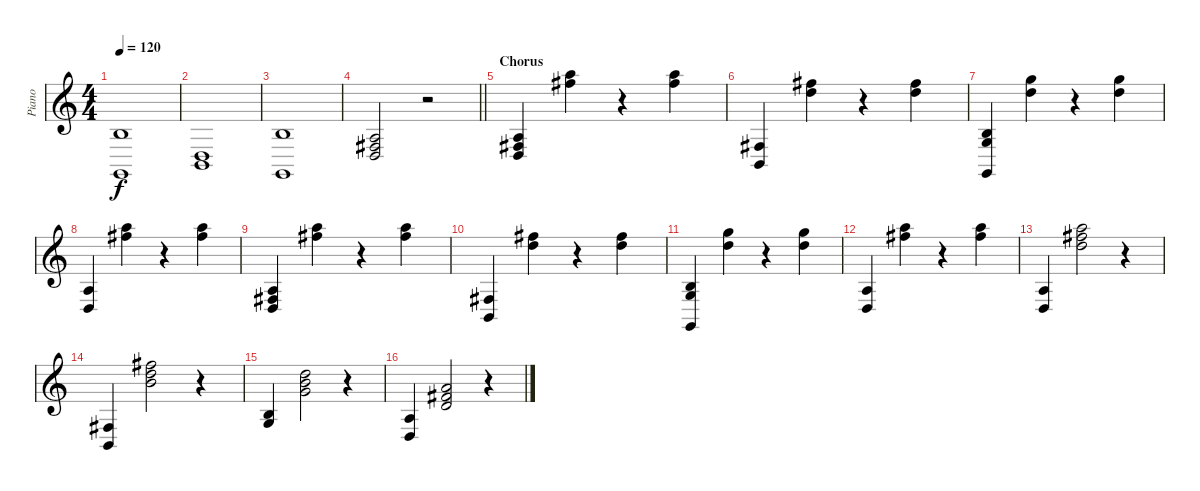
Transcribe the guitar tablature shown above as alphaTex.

\track ("Piano" "Piano") {instrument electricgrandpiano}
\staff {score}
\tuning (E4 B3 G3 D3 A2 E2) {hide}
\ts (4 4)
\tempo 120
\clef g2
\ks c
(0.2 3.6).1{dy f} |
(0.4 2.5).1 |
(0.2 3.6).1 |
\barLineRight lightlight
(7.4 5.5 14.6).2 r.2 |
\section ("" "Chorus")
(2.3 0.4 9.5).4 (17.1 19.2).4 r.4 (17.1 19.2).4 |
(4.4 2.5).4 (14.1 15.2).4 r.4 (14.1 15.2).4 |
(4.3 5.4 3.6).4 (15.1 15.2).4 r.4 (15.1 15.2).4 |
(2.3 0.4).4 (17.1 19.2).4 r.4 (17.1 19.2).4 |
(2.3 0.4 9.5).4 (17.1 19.2).4 r.4 (17.1 19.2).4 |
(4.4 2.5).4 (14.1 15.2).4 r.4 (14.1 15.2).4 |
(4.3 5.4 3.6).4 (15.1 15.2).4 r.4 (15.1 15.2).4 |
(2.3 0.4).4 (17.1 19.2).4 r.4 (17.1 19.2).4 |
(2.3 0.4).4 (10.1 19.2 26.3).2 r.4 |
(4.4 2.5).4 (7.1 15.2 23.3).2 r.4 |
(4.3 5.4).4 (3.1 15.2 26.5).2 r.4 |
(2.3 0.4).4 (2.1 3.2 14.3).2 r.4
